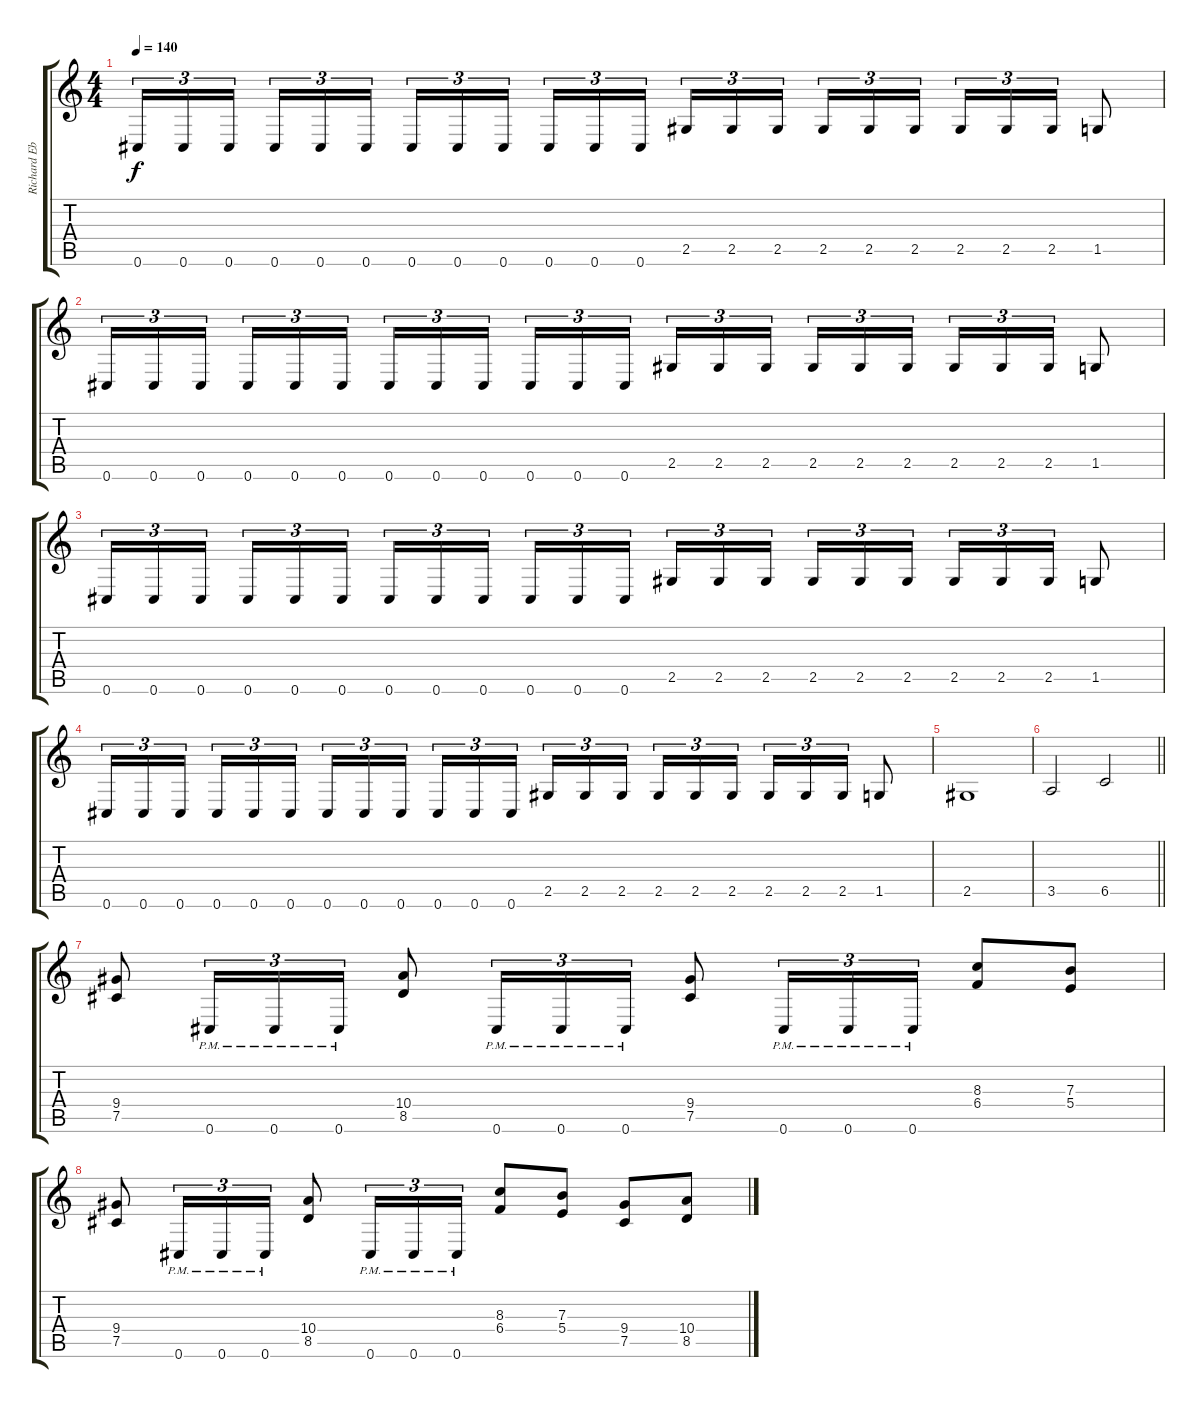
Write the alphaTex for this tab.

\track ("Richard Ebisch (Lead)" "Richard Eb") {instrument distortionguitar}
\staff {score tabs}
\tuning (Db4 Ab3 E3 B2 Gb2 Db2) {hide}
\ts (4 4)
\tempo 140
\clef g2
\ks c
0.6.16{tu (3 2) dy f} 0.6.16{tu (3 2)} 0.6.16{tu (3 2) beam splitsecondary} 0.6.16{tu (3 2)} 0.6.16{tu (3 2)} 0.6.16{tu (3 2)} 0.6.16{tu (3 2)} 0.6.16{tu (3 2)} 0.6.16{tu (3 2) beam splitsecondary} 0.6.16{tu (3 2)} 0.6.16{tu (3 2)} 0.6.16{tu (3 2)} 2.5.16{tu (3 2)} 2.5.16{tu (3 2)} 2.5.16{tu (3 2) beam splitsecondary} 2.5.16{tu (3 2)} 2.5.16{tu (3 2)} 2.5.16{tu (3 2)} 2.5.16{tu (3 2)} 2.5.16{tu (3 2)} 2.5.16{tu (3 2)} 1.5.8 |
0.6.16{tu (3 2)} 0.6.16{tu (3 2)} 0.6.16{tu (3 2) beam splitsecondary} 0.6.16{tu (3 2)} 0.6.16{tu (3 2)} 0.6.16{tu (3 2)} 0.6.16{tu (3 2)} 0.6.16{tu (3 2)} 0.6.16{tu (3 2) beam splitsecondary} 0.6.16{tu (3 2)} 0.6.16{tu (3 2)} 0.6.16{tu (3 2)} 2.5.16{tu (3 2)} 2.5.16{tu (3 2)} 2.5.16{tu (3 2) beam splitsecondary} 2.5.16{tu (3 2)} 2.5.16{tu (3 2)} 2.5.16{tu (3 2)} 2.5.16{tu (3 2)} 2.5.16{tu (3 2)} 2.5.16{tu (3 2)} 1.5.8 |
0.6.16{tu (3 2)} 0.6.16{tu (3 2)} 0.6.16{tu (3 2) beam splitsecondary} 0.6.16{tu (3 2)} 0.6.16{tu (3 2)} 0.6.16{tu (3 2)} 0.6.16{tu (3 2)} 0.6.16{tu (3 2)} 0.6.16{tu (3 2) beam splitsecondary} 0.6.16{tu (3 2)} 0.6.16{tu (3 2)} 0.6.16{tu (3 2)} 2.5.16{tu (3 2)} 2.5.16{tu (3 2)} 2.5.16{tu (3 2) beam splitsecondary} 2.5.16{tu (3 2)} 2.5.16{tu (3 2)} 2.5.16{tu (3 2)} 2.5.16{tu (3 2)} 2.5.16{tu (3 2)} 2.5.16{tu (3 2)} 1.5.8 |
0.6.16{tu (3 2)} 0.6.16{tu (3 2)} 0.6.16{tu (3 2) beam splitsecondary} 0.6.16{tu (3 2)} 0.6.16{tu (3 2)} 0.6.16{tu (3 2)} 0.6.16{tu (3 2)} 0.6.16{tu (3 2)} 0.6.16{tu (3 2) beam splitsecondary} 0.6.16{tu (3 2)} 0.6.16{tu (3 2)} 0.6.16{tu (3 2)} 2.5.16{tu (3 2)} 2.5.16{tu (3 2)} 2.5.16{tu (3 2) beam splitsecondary} 2.5.16{tu (3 2)} 2.5.16{tu (3 2)} 2.5.16{tu (3 2)} 2.5.16{tu (3 2)} 2.5.16{tu (3 2)} 2.5.16{tu (3 2)} 1.5.8 |
2.5.1 |
\barLineRight lightlight
3.5.2 6.5.2 |
(9.4 7.5).8 0.6{pm}.16{tu (3 2)} 0.6{pm}.16{tu (3 2)} 0.6{pm}.16{tu (3 2)} (10.4 8.5).8 0.6{pm}.16{tu (3 2)} 0.6{pm}.16{tu (3 2)} 0.6{pm}.16{tu (3 2)} (9.4 7.5).8 0.6{pm}.16{tu (3 2)} 0.6{pm}.16{tu (3 2)} 0.6{pm}.16{tu (3 2)} (8.3 6.4).8 (7.3 5.4).8 |
(9.4 7.5).8 0.6{pm}.16{tu (3 2)} 0.6{pm}.16{tu (3 2)} 0.6{pm}.16{tu (3 2)} (10.4 8.5).8 0.6{pm}.16{tu (3 2)} 0.6{pm}.16{tu (3 2)} 0.6{pm}.16{tu (3 2)} (8.3 6.4).8 (7.3 5.4).8 (9.4 7.5).8 (10.4 8.5).8
